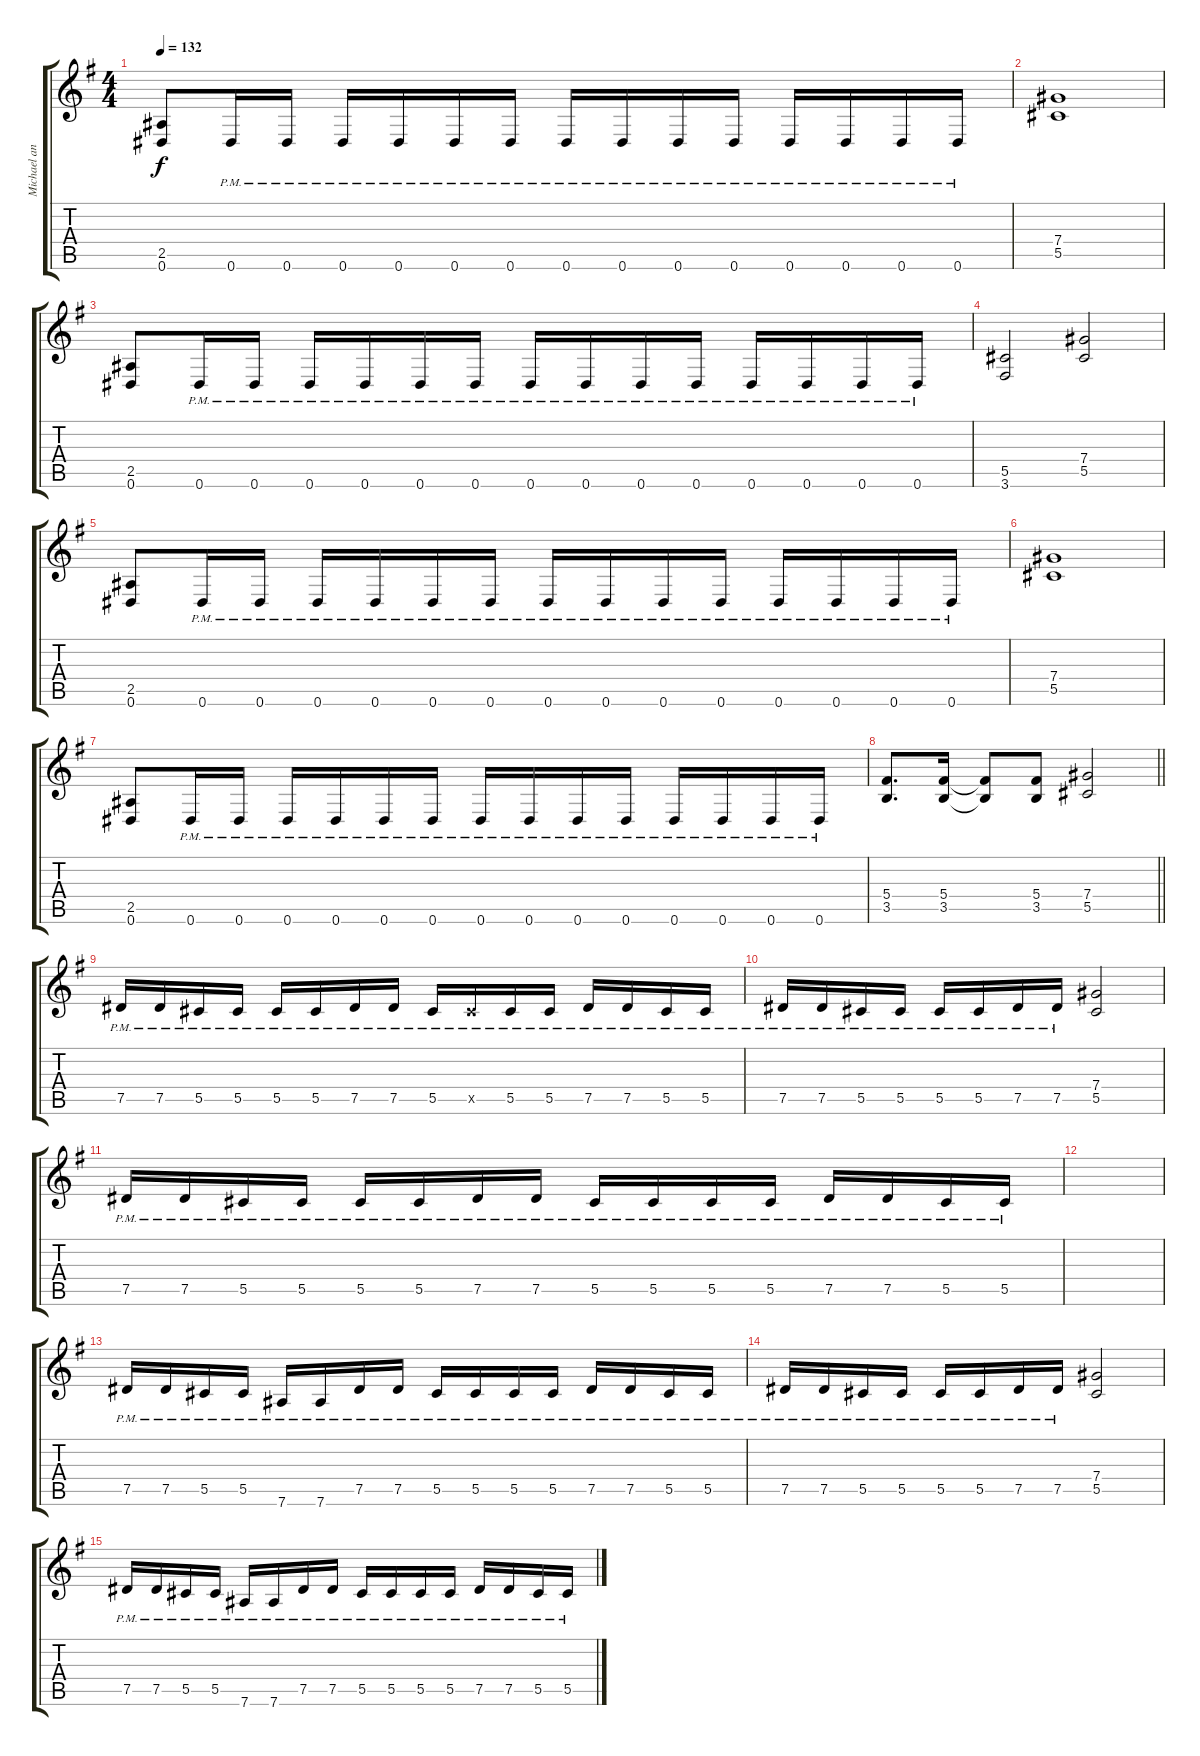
\track ("Michael and Roland" "Michael an") {instrument distortionguitar}
\staff {score tabs}
\tuning (Eb4 Bb3 Gb3 Db3 Ab2 Eb2) {hide}
\ts (4 4)
\tempo 132
\clef g2
\ks eminor
(2.5 0.6).8{dy f} 0.6{pm}.16 0.6{pm}.16 0.6{pm}.16 0.6{pm}.16 0.6{pm}.16 0.6{pm}.16 0.6{pm}.16 0.6{pm}.16 0.6{pm}.16 0.6{pm}.16 0.6{pm}.16 0.6{pm}.16 0.6{pm}.16 0.6{pm}.16 |
(7.4 5.5).1 |
(2.5 0.6).8 0.6{pm}.16 0.6{pm}.16 0.6{pm}.16 0.6{pm}.16 0.6{pm}.16 0.6{pm}.16 0.6{pm}.16 0.6{pm}.16 0.6{pm}.16 0.6{pm}.16 0.6{pm}.16 0.6{pm}.16 0.6{pm}.16 0.6{pm}.16 |
(5.5 3.6).2 (7.4 5.5).2 |
(2.5 0.6).8 0.6{pm}.16 0.6{pm}.16 0.6{pm}.16 0.6{pm}.16 0.6{pm}.16 0.6{pm}.16 0.6{pm}.16 0.6{pm}.16 0.6{pm}.16 0.6{pm}.16 0.6{pm}.16 0.6{pm}.16 0.6{pm}.16 0.6{pm}.16 |
(7.4 5.5).1 |
(2.5 0.6).8 0.6{pm}.16 0.6{pm}.16 0.6{pm}.16 0.6{pm}.16 0.6{pm}.16 0.6{pm}.16 0.6{pm}.16 0.6{pm}.16 0.6{pm}.16 0.6{pm}.16 0.6{pm}.16 0.6{pm}.16 0.6{pm}.16 0.6{pm}.16 |
\barLineRight lightlight
(5.4 3.5).8{d} (5.4 3.5).16 (5.4{t} 3.5{t}).8 (5.4 3.5).8 (7.4 5.5).2 |
7.5{pm}.16 7.5{pm}.16 5.5{pm}.16 5.5{pm}.16 5.5{pm}.16 5.5{pm}.16 7.5{pm}.16 7.5{pm}.16 5.5{pm}.16 5.5{pm x}.16 5.5{pm}.16 5.5{pm}.16 7.5{pm}.16 7.5{pm}.16 5.5{pm}.16 5.5{pm}.16 |
7.5{pm}.16 7.5{pm}.16 5.5{pm}.16 5.5{pm}.16 5.5{pm}.16 5.5{pm}.16 7.5{pm}.16 7.5{pm}.16 (7.4 5.5).2 |
7.5{pm}.16 7.5{pm}.16 5.5{pm}.16 5.5{pm}.16 5.5{pm}.16 5.5{pm}.16 7.5{pm}.16 7.5{pm}.16 5.5{pm}.16 5.5{pm}.16 5.5{pm}.16 5.5{pm}.16 7.5{pm}.16 7.5{pm}.16 5.5{pm}.16 5.5{pm}.16 |
|
7.5{pm}.16 7.5{pm}.16 5.5{pm}.16 5.5{pm}.16 7.6{pm}.16 7.6{pm}.16 7.5{pm}.16 7.5{pm}.16 5.5{pm}.16 5.5{pm}.16 5.5{pm}.16 5.5{pm}.16 7.5{pm}.16 7.5{pm}.16 5.5{pm}.16 5.5{pm}.16 |
7.5{pm}.16 7.5{pm}.16 5.5{pm}.16 5.5{pm}.16 5.5{pm}.16 5.5{pm}.16 7.5{pm}.16 7.5{pm}.16 (7.4 5.5).2 |
7.5{pm}.16 7.5{pm}.16 5.5{pm}.16 5.5{pm}.16 7.6{pm}.16 7.6{pm}.16 7.5{pm}.16 7.5{pm}.16 5.5{pm}.16 5.5{pm}.16 5.5{pm}.16 5.5{pm}.16 7.5{pm}.16 7.5{pm}.16 5.5{pm}.16 5.5{pm}.16
